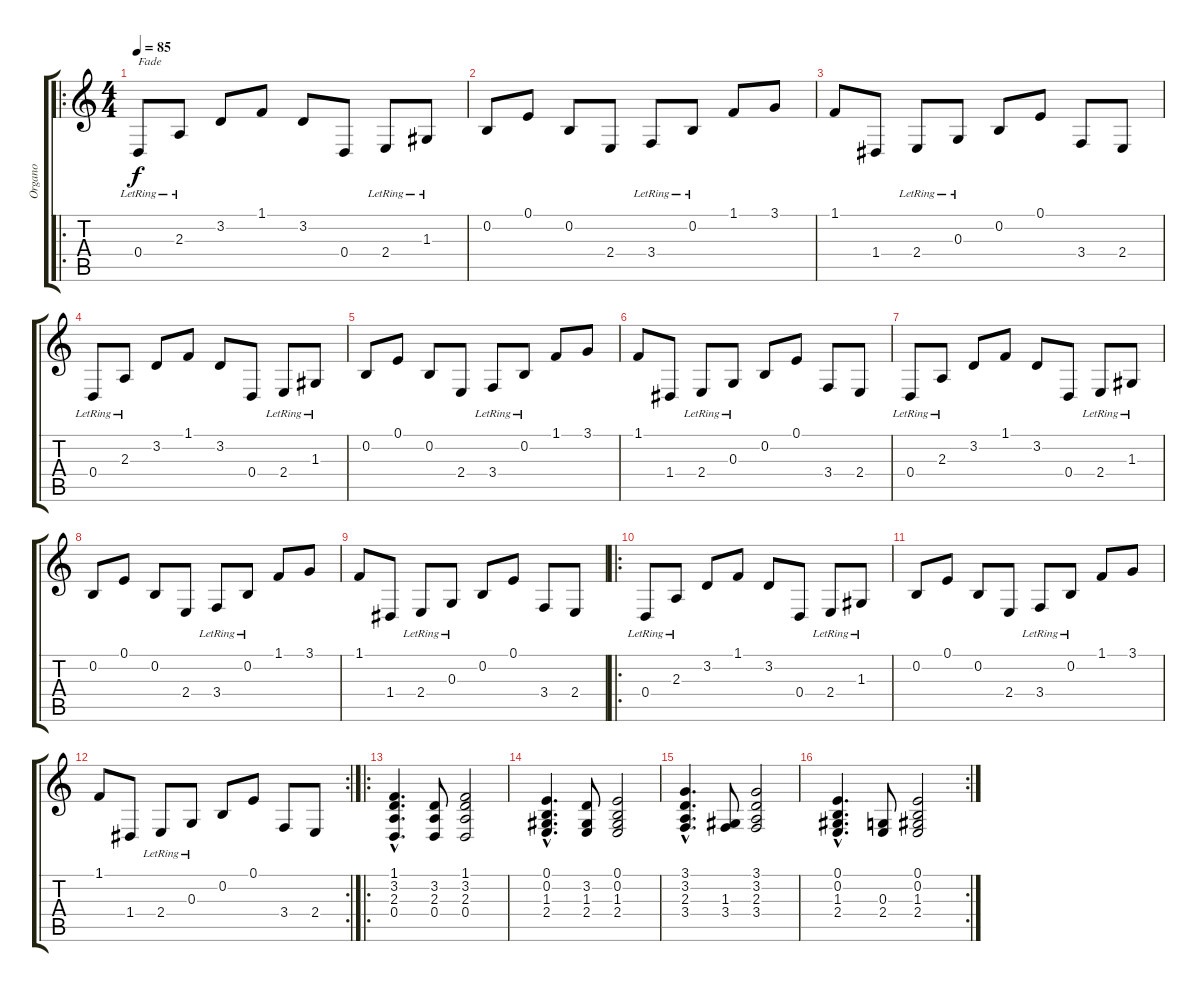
\track ("Organo" "Organo") {instrument churchorgan}
\staff {score tabs}
\tuning (E4 B3 G3 D3 A2 E2) {hide}
\ro
\ts (4 4)
\tempo 85
\clef g2
\ks c
0.4{lr}.8{txt "Fade" dy f volume 0 instrument churchorgan} 2.3{lr}.8{volume 14} 3.2.8 1.1.8 3.2.8 0.4.8 2.4{lr}.8 1.3{lr}.8 |
0.2.8 0.1.8 0.2.8 2.4.8 3.4{lr}.8 0.2{lr}.8 1.1.8 3.1.8 |
1.1.8 1.4.8 2.4{lr}.8 0.3{lr}.8 0.2.8 0.1.8 3.4.8 2.4.8 |
0.4{lr}.8 2.3{lr}.8 3.2.8 1.1.8 3.2.8 0.4.8 2.4{lr}.8 1.3{lr}.8 |
0.2.8 0.1.8 0.2.8 2.4.8 3.4{lr}.8 0.2{lr}.8 1.1.8 3.1.8 |
1.1.8 1.4.8 2.4{lr}.8 0.3{lr}.8 0.2.8 0.1.8 3.4.8 2.4.8 |
0.4{lr}.8 2.3{lr}.8 3.2.8 1.1.8 3.2.8 0.4.8 2.4{lr}.8 1.3{lr}.8 |
0.2.8 0.1.8 0.2.8 2.4.8 3.4{lr}.8 0.2{lr}.8 1.1.8 3.1.8 |
1.1.8 1.4.8 2.4{lr}.8 0.3{lr}.8 0.2.8 0.1.8 3.4.8 2.4.8 |
\ro
0.4{lr}.8 2.3{lr}.8 3.2.8 1.1.8 3.2.8 0.4.8 2.4{lr}.8 1.3{lr}.8 |
0.2.8 0.1.8 0.2.8 2.4.8 3.4{lr}.8 0.2{lr}.8 1.1.8 3.1.8 |
\rc 2
1.1.8 1.4.8 2.4{lr}.8 0.3{lr}.8 0.2.8 0.1.8 3.4.8 2.4.8 |
\ro
(1.1{hac} 3.2{hac} 2.3{hac} 0.4{hac}).4{d} (3.2 2.3 0.4).8 (1.1 3.2 2.3 0.4).2 |
(0.1{hac} 0.2{hac} 1.3{hac} 2.4{hac}).4{d} (3.2 1.3 2.4).8 (0.1 0.2 1.3 2.4).2 |
(3.1{hac} 3.2{hac} 2.3{hac} 3.4{hac}).4{d} (1.3 3.4).8 (3.1 3.2 2.3 3.4).2 |
\rc 2
(0.1{hac} 0.2{hac} 1.3{hac} 2.4{hac}).4{d} (0.3 2.4).8 (0.1 0.2 1.3 2.4).2
